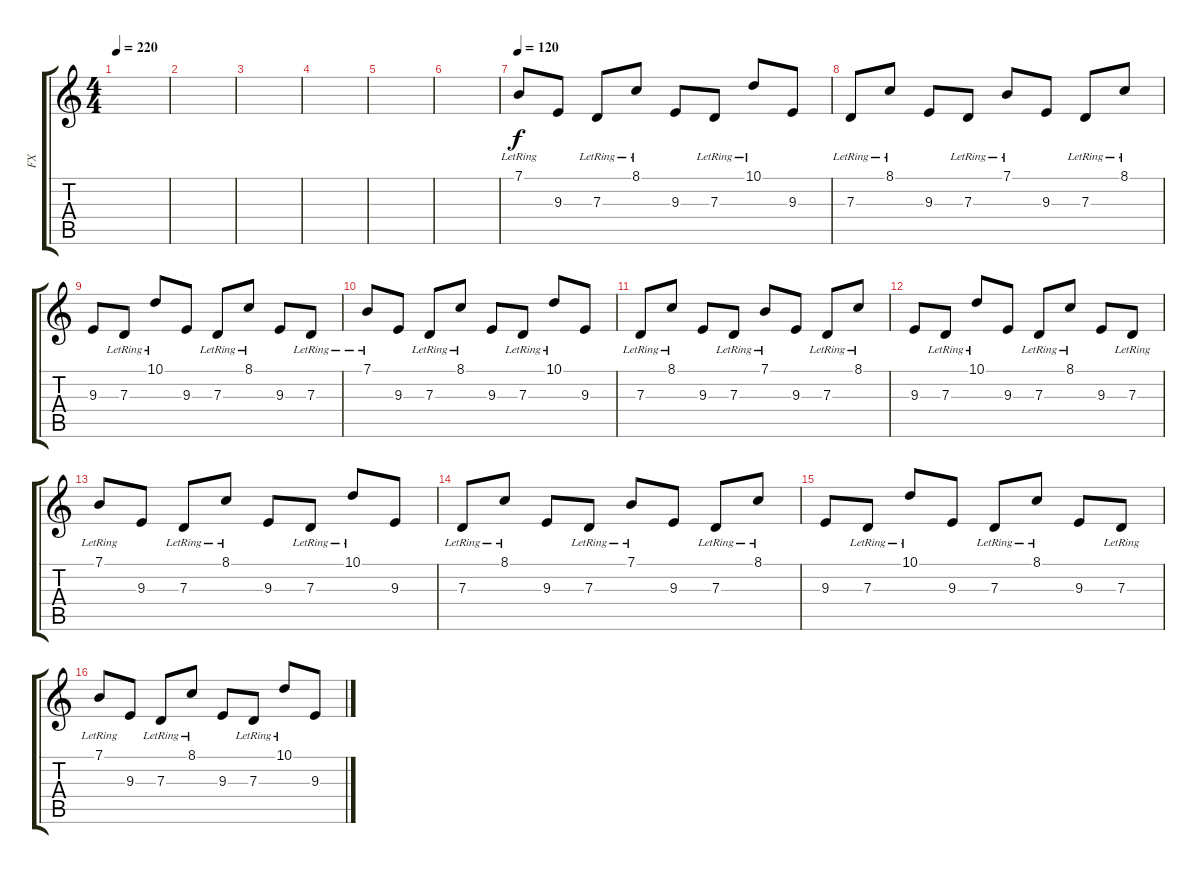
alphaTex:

\track ("FX" "FX") {instrument churchorgan}
\staff {score tabs}
\tuning (E4 B3 G3 D3 A2 E2) {hide}
\ts (4 4)
\tempo 220
\clef g2
\ks c
|
|
|
|
|
|
\tempo 120
7.1{lr}.8{instrument brightacousticpiano} 9.3.8 7.3{lr}.8 8.1{lr}.8 9.3.8 7.3{lr}.8 10.1{lr}.8 9.3.8 |
7.3{lr}.8 8.1{lr}.8 9.3.8 7.3{lr}.8 7.1{lr}.8 9.3.8 7.3{lr}.8 8.1{lr}.8 |
9.3.8 7.3{lr}.8 10.1{lr}.8 9.3.8 7.3{lr}.8 8.1{lr}.8 9.3.8 7.3{lr}.8 |
7.1{lr}.8 9.3.8 7.3{lr}.8 8.1{lr}.8 9.3.8 7.3{lr}.8 10.1{lr}.8 9.3.8 |
7.3{lr}.8 8.1{lr}.8 9.3.8 7.3{lr}.8 7.1{lr}.8 9.3.8 7.3{lr}.8 8.1{lr}.8 |
9.3.8 7.3{lr}.8 10.1{lr}.8 9.3.8 7.3{lr}.8 8.1{lr}.8 9.3.8 7.3{lr}.8 |
7.1{lr}.8 9.3.8 7.3{lr}.8 8.1{lr}.8 9.3.8 7.3{lr}.8 10.1{lr}.8 9.3.8 |
7.3{lr}.8 8.1{lr}.8 9.3.8 7.3{lr}.8 7.1{lr}.8 9.3.8 7.3{lr}.8 8.1{lr}.8 |
9.3.8 7.3{lr}.8 10.1{lr}.8 9.3.8 7.3{lr}.8 8.1{lr}.8 9.3.8 7.3{lr}.8 |
7.1{lr}.8 9.3.8 7.3{lr}.8 8.1{lr}.8 9.3.8 7.3{lr}.8 10.1{lr}.8 9.3.8
